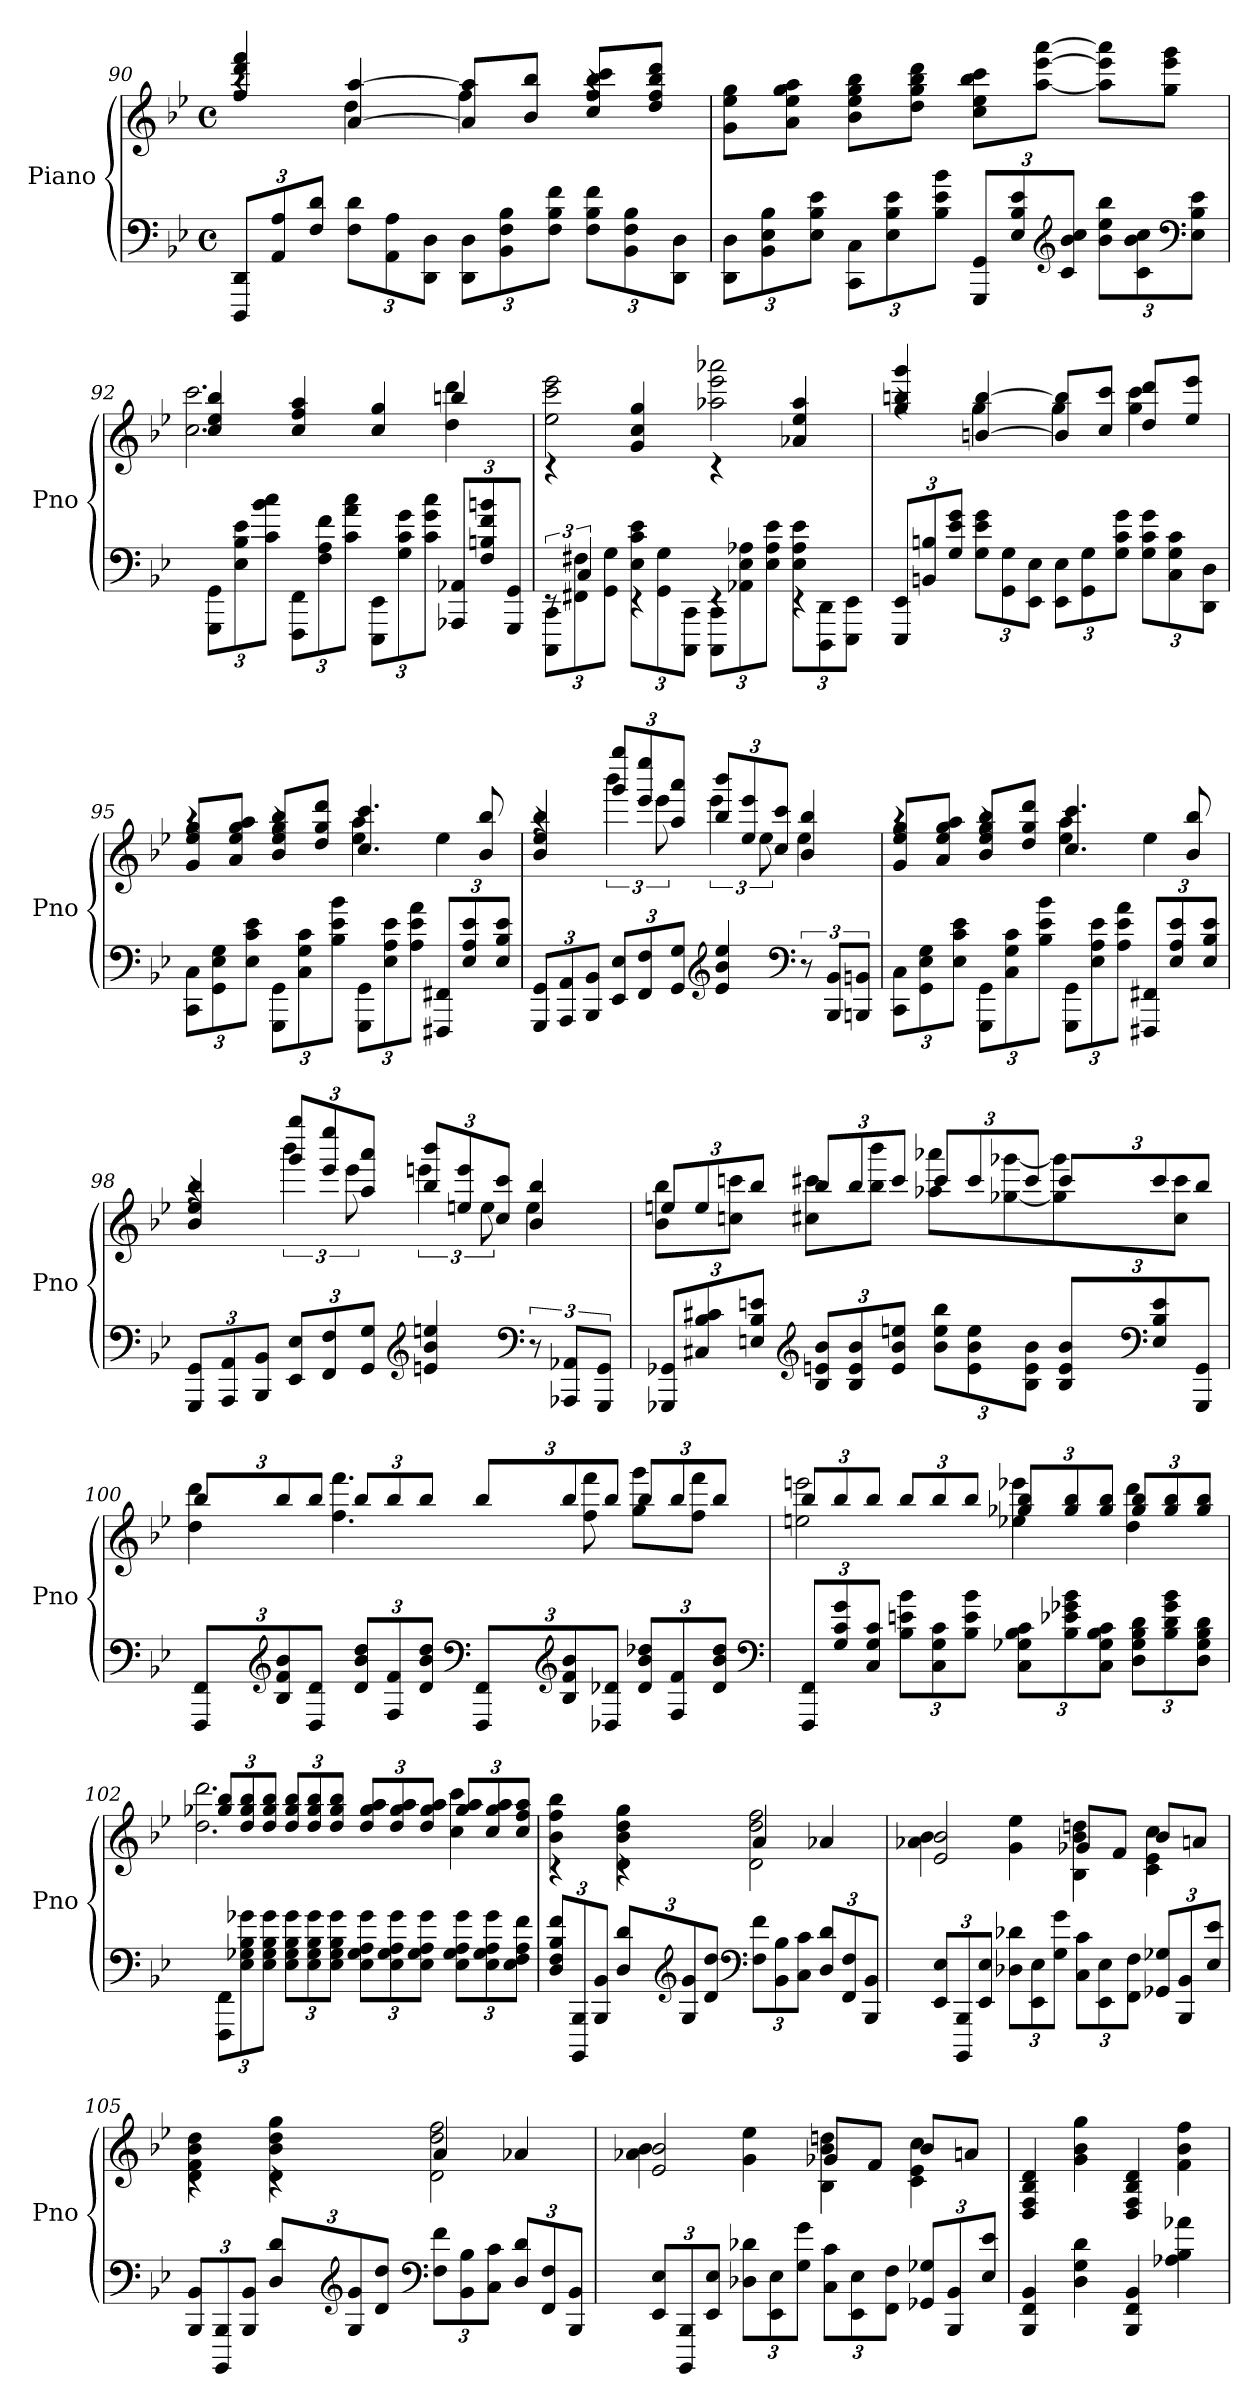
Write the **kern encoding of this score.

**kern	**kern
*part1	*part1
*staff2	*staff1
*I"Piano	*
*I'Pno	*
*clefF4	*clefG2
*k[b-e-]	*k[b-e-]
*M4/4	*M4/4
*met(c)	*met(c)
=90	=90
*	*^
12DDD 12DDL	4ff 4ddd 4fff	4raa
12AA 12A	.	.
12F 12dJ	.	.
12F 12dL	[4a [4aa	4dd
12AA 12A	.	.
12DD 12DJ	.	.
12DD 12DL	8a] 8aa]L	4ff
12BB- 12F 12B-	.	.
.	8b- 8bb-J	.
12F 12B- 12fJ	.	.
12F 12B- 12fL	8cc 8ff 8bb- 8cccL	4raa
12BB- 12F 12B-	.	.
.	8dd 8ff 8bb- 8dddJ	.
12DD 12DJ	.	.
*	*v	*v
=91	=91
12DD 12DL	8g 8ee- 8ggL
12BB- 12E- 12B-	.
.	8a 8ee- 8gg 8aaJ
12E- 12B- 12e-J	.
12CC 12CL	8b- 8ee- 8gg 8bb-L
12E- 12B- 12e-	.
.	8dd 8gg 8bb- 8dddJ
12B- 12e- 12b-J	.
12GGG 12GGL	8cc 8ee- 8bb- 8cccL
12E- 12B- 12e-	.
.	[8aa [8eee- [8aaaJ
*clefG2	*
12c 12b- 12ccJ	.
12b- 12ee- 12bb-L	8aa] 8eee-] 8aaa]L
12c 12b- 12cc	.
.	8gg 8eee- 8gggJ
*clefF4	*
12E- 12B- 12e-J	.
=92	=92
*	*^
12GGG 12GGL	4cc 4ee- 4bb-	2.cc 2.ccc
12E- 12B- 12e-	.	.
12c 12b- 12ccJ	.	.
12FFF 12FFL	4cc 4ff 4aa	.
12F 12A 12f	.	.
12c 12a 12ccJ	.	.
12EEE- 12EE-L	4cc 4gg	.
12G 12c 12g	.	.
12c 12g 12ccJ	.	.
12AAA-X 12AA-XL	4bbn	4dd 4ddd
12F 12Bn 12f 12bn	.	.
12GGG 12GGJ	.	.
=93	=93	=93
*^	*	*
12rEE	12CCC 12CCL	4rc	2ee- 2ccc 2eee-
6C	12FF#X 12F#X	.	.
.	12GG 12GJ	.	.
4rEE	12E- 12c 12e-L	4g 4cc 4gg	.
.	12GG 12G	.	.
.	12CCC 12CCJ	.	.
4rEE	12CCC 12CCL	4rc	2aa-X 2eee- 2aaa-X
.	12AA-X 12E- 12A-X	.	.
.	12E- 12A- 12e-J	.	.
4rEE	12E- 12A- 12e-L	4a-X 4ee- 4aa-	.
.	12DDD 12DD	.	.
.	12EEE- 12EE-J	.	.
*v	*v	*	*
=94	=94	=94
12EEE- 12EE-L	4gg 4bbn 4ggg	4raa
12BBn 12Bn	.	.
12G 12e- 12gJ	.	.
12G 12e- 12gL	[4bn [4bb	4gg
12GG 12G	.	.
12EE- 12E-J	.	.
12EE- 12E-L	8b] 8bb]L	4gg
12GG 12G	.	.
.	8cc 8cccJ	.
12G 12c 12gJ	.	.
12G 12c 12gL	8dd 8dddL	4gg 4ccc
12C 12G 12c	.	.
.	8ee- 8eee-J	.
12DD 12DJ	.	.
=95	=95	=95
12CC 12CL	8g 8ee- 8ggL	4raa
12GG 12E- 12G	.	.
.	8a 8ee- 8gg 8aaJ	.
12E- 12c 12e-J	.	.
12GGG 12GGL	8b- 8ee- 8gg 8bb-L	4raa
12C 12G 12c	.	.
.	8dd 8gg 8dddJ	.
12B- 12e- 12b-J	.	.
12GGG 12GGL	4.cc 4.ccc	4ee- 4aa
12E- 12A 12e-	.	.
12A 12e- 12aJ	.	.
12FFF#X 12FF#XL	.	4ee-
12E- 12A 12e-	.	.
.	8b- 8bb-	.
12E- 12B- 12e-J	.	.
=96	=96	=96
12GGG 12GGL	4b- 4ee- 4bb-	4raa
12AAA 12AA	.	.
12BBB- 12BB-J	.	.
12EE- 12E-L	12ggg 12ggggL	6bbb-
12FF 12F	12eee- 12eeee-	.
12GG 12GJ	12aa 12aaaJ	12eee-
*clefG2	*	*
4e- 4b- 4ee-	12bb- 12bbb-L	6eee-
.	12ee- 12eee-	.
.	12cc 12cccJ	12ee-
*clefF4	*	*
12r	4b- 4bb-	4ee-
12BBB- 12BB-L	.	.
12BBBn 12BBnJ	.	.
=97	=97	=97
12CC 12CL	8g 8ee- 8ggL	4raa
12GG 12E- 12G	.	.
.	8a 8ee- 8gg 8aaJ	.
12E- 12c 12e-J	.	.
12GGG 12GGL	8b- 8ee- 8gg 8bb-L	4raa
12C 12G 12c	.	.
.	8dd 8gg 8dddJ	.
12B- 12e- 12b-J	.	.
12GGG 12GGL	4.cc 4.ccc	4ee- 4aa
12E- 12A 12e-	.	.
12A 12e- 12aJ	.	.
12FFF#X 12FF#XL	.	4ee-
12E- 12A 12e-	.	.
.	8b- 8bb-	.
12E- 12B- 12e-J	.	.
=98	=98	=98
12GGG 12GGL	4b- 4ee- 4bb-	4raa
12AAA 12AA	.	.
12BBB- 12BB-J	.	.
12EE- 12E-L	12ggg 12ggggL	6bbb-
12FF 12F	12eee- 12eeee-	.
12GG 12GJ	12aa 12aaaJ	12eee-
*clefG2	*	*
4en 4b- 4een	12bb- 12bbb-L	6eeen
.	12een 12eee	.
.	12cc 12cccJ	12ee
*clefF4	*	*
12r	4b- 4bb-	4ee
12AAA-X 12AA-XL	.	.
12GGG 12GGJ	.	.
=99	=99	=99
12GGG-X 12GG-XL	12eenL	8b- 8bb-L
12C#X 12B- 12c#X	12ee	.
.	.	8ccn 8cccnJ
12En 12B- 12enJ	12bb-J	.
*clefG2	*	*
12B- 12en 12b-L	12bb-L	8cc#X 8ccc#XL
12B- 12e 12b-	12bb-	.
.	.	8bb- 8bbb-J
12e 12b- 12eenJ	12ccc#J	.
12b- 12ee 12bb-L	12ccc#L	8aa-X 8aaa-XL
12e 12b- 12ee	12ccc#	.
.	.	[8gg-X [8ggg-X
12B- 12e 12b-J	12ccc#J	.
12B- 12e 12b-L	12ccc#L	8gg-] 8ggg-]
*clefF4	*	*
12E 12B- 12e	12ccc#	.
.	.	8cc# 8ccc#J
12GGG- 12GG-J	12bb-J	.
=100	=100	=100
12FFF 12FFL	12bb-L	4dd 4ddd
*clefG2	*	*
12B- 12f 12b-	12bb-	.
12D 12dJ	12bb-J	.
12d 12b- 12ddL	12bb-L	4.ff 4.fff
12F 12f	12bb-	.
12d 12b- 12ddJ	12bb-J	.
*clefF4	*	*
12FFF 12FFL	12bb-L	.
*clefG2	*	*
12B- 12f 12b-	12bb-	.
.	.	8ff 8fff
12D-X 12d-XJ	12bb-J	.
12d- 12b- 12dd-XL	12bb-L	8gg 8gggL
12F 12f	12bb-	.
.	.	8ff 8fffJ
12d- 12b- 12dd-J	12bb-J	.
*clefF4	*	*
=101	=101	=101
12FFF 12FFL	12bb-L	2een 2eeen
12G 12c 12g	12bb-	.
12C 12G 12cJ	12bb-J	.
12B- 12en 12b-L	12bb-L	.
12C 12G 12c	12bb-	.
12B- 12e 12b-J	12bb-J	.
12C 12G-X 12B- 12cL	12gg-X 12bb-L	4ee-X 4eee-X
12B- 12e-X 12g-X 12b-	12gg- 12bb-	.
12C 12G- 12B- 12cJ	12gg- 12bb-J	.
12D 12G- 12B- 12dL	12gg- 12bb-L	4dd 4ddd
12B- 12d 12g- 12b-	12gg- 12bb-	.
12D 12G- 12B- 12dJ	12gg- 12bb-J	.
=102	=102	=102
12FFF 12FFL	12gg-X 12bb-L	2.dd 2.ddd
12E- 12G-X 12B- 12g-X	12dd 12gg- 12bb-	.
12E- 12G- 12B- 12g-J	12dd 12gg- 12bb-J	.
12E- 12G- 12B- 12g-L	12dd 12gg- 12bb-L	.
12E- 12G- 12B- 12g-	12dd 12gg- 12bb-	.
12E- 12G- 12B- 12g-J	12dd 12gg- 12bb-J	.
12E- 12G- 12A 12g-L	12dd 12gg- 12aaL	.
12E- 12G- 12A 12g-	12dd 12gg- 12aa	.
12E- 12G- 12A 12g-J	12dd 12gg- 12aaJ	.
12E- 12G- 12A 12g-L	12gg- 12aaL	4cc 4ccc
12E- 12G- 12A 12g-	12cc 12gg- 12aa	.
12E- 12F 12A 12fJ	12cc 12ff 12aaJ	.
=103	=103	=103
12D 12F 12B- 12fL	4rc	4b- 4ff 4bb-
12BBBB- 12BBB-	.	.
12BBB- 12BB-J	.	.
12D 12dL	4rc	4d 4b- 4dd 4gg
*clefG2	*	*
12G 12g	.	.
12d 12ddJ	.	.
*clefF4	*	*
12F 12fL	4a	2d 2dd 2ff
12BB- 12B-	.	.
12C 12cJ	.	.
12D 12dL	4a-X	.
12FF 12F	.	.
12BBB- 12BB-J	.	.
=104	=104	=104
12EE- 12E-L	2e- 2b-	4a-X 4b-
12BBBB- 12BBB-	.	.
12EE- 12E-J	.	.
12D-X 12d-XL	.	4g 4ee-
12EE- 12E-	.	.
12G 12gJ	.	.
12C 12cL	8g-XL	4B- 4b- 4ddn
12EE- 12E-	.	.
.	8fJ	.
12FF 12FJ	.	.
12GG-X 12G-XL	8b-L	4c 4e- 4cc
12BBB- 12BB-	.	.
.	8anJ	.
12E- 12e-J	.	.
=105	=105	=105
12BBB- 12BB-L	4rc	4d 4f 4b- 4dd
12BBBB- 12BBB-	.	.
12BBB- 12BB-J	.	.
12D 12dL	4rc	4d 4b- 4dd 4gg
*clefG2	*	*
12G 12g	.	.
12d 12ddJ	.	.
*clefF4	*	*
12F 12fL	4a	2d 2dd 2ff
12BB- 12B-	.	.
12C 12cJ	.	.
12D 12dL	4a-X	.
12FF 12F	.	.
12BBB- 12BB-J	.	.
=106	=106	=106
12EE- 12E-L	2e- 2b-	4a-X 4b-
12BBBB- 12BBB-	.	.
12EE- 12E-J	.	.
12D-X 12d-XL	.	4g 4ee-
12EE- 12E-	.	.
12G 12gJ	.	.
12C 12cL	8g-XL	4B- 4b- 4ddn
12EE- 12E-	.	.
.	8fJ	.
12FF 12FJ	.	.
12GG-X 12G-XL	8b-L	4c 4e- 4cc
12BBB- 12BB-	.	.
.	8anJ	.
12E- 12e-J	.	.
*	*v	*v
=107	=107
4BBB- 4FF 4BB-	4D 4F 4B- 4d
4D 4G 4d	4g 4b- 4gg
4BBB- 4FF 4BB-	4D 4F 4B- 4d
4A-X 4B- 4a-X	4f 4b- 4ff
=	=
*-	*-
